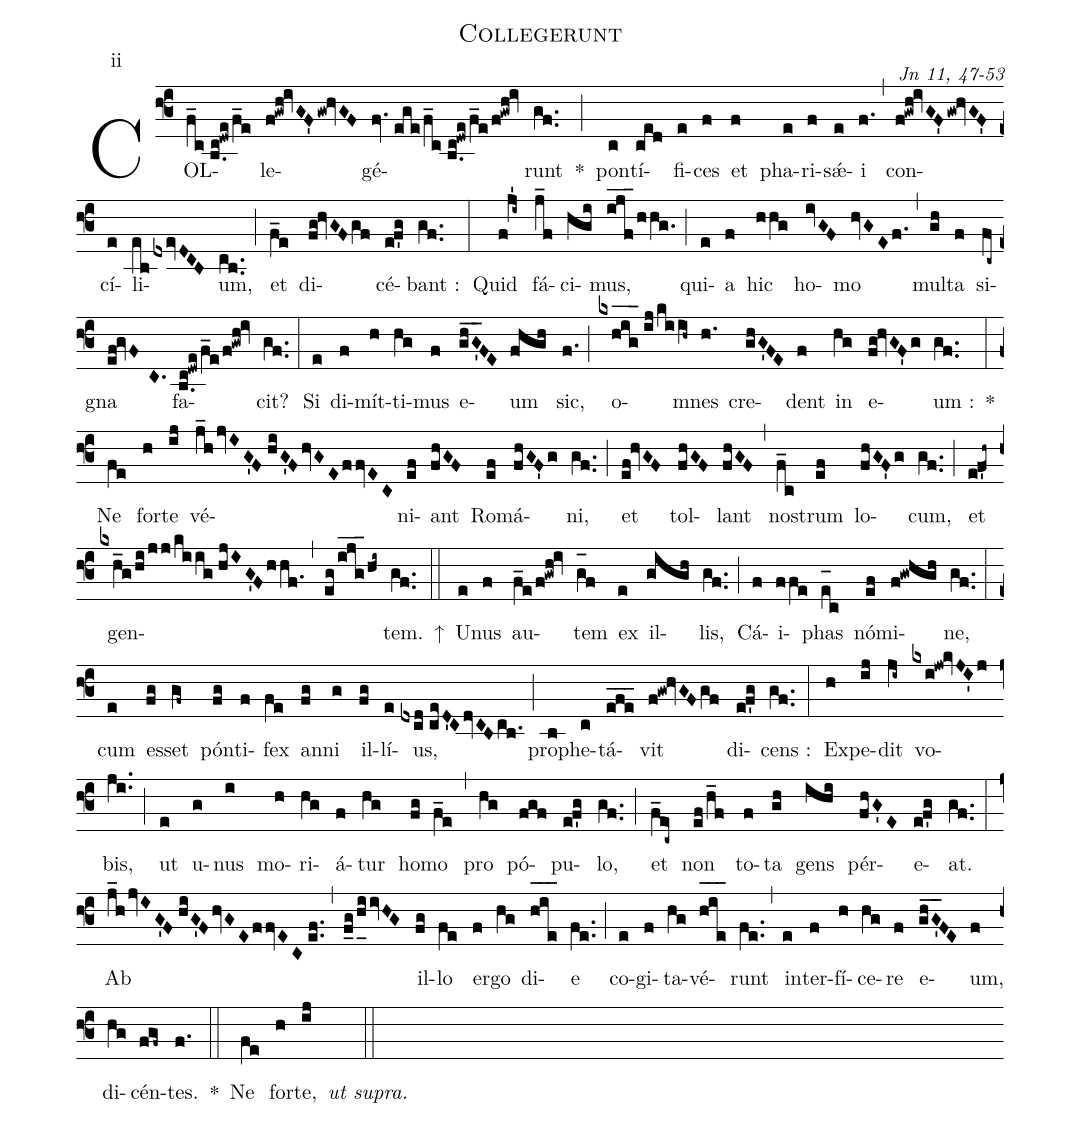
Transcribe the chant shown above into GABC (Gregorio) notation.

name:Collegerunt;
commentary: Jn 11, 47-53;
mode:ii;
%%
(f3)COL(f_c//b.c!dwe/f_e)le(f!gwh!ivGF'gw!hvGF)gé(fv.//ege/f_c//b.c!dwe/f_e/f!gwh!iv)runt(gf..) *(;) pon(c)tí(ced)fi(e)ces(f) et(f) pha(e)ri(f)sǽ(e)i(f.) (,) con(f!gwh!ivGF'gw!hvGF')cí(e)li(ebdxevDCB)um,(cb..) (;) et(f_e) di(fg!hvGFgf)cé(e!f'g)bant~:(gf..) (:) Quid(f!j'i~) fá(j_f)ci(hgi)mus,(ijf___/hhg.) (;) qui(e)a(f) hic(hhg) ho(ivGF)mo(hvGEf.) (,) mul(gh)ta(f) si(fc~)gna(ef!gvFC.) fa(b.c!dwe/f_e/f!gwh!iv)cit?(gf..) (:) Si(e) di(f)mít(h)ti(hg)mus(f) e(ghG'__FE)um(fhgh) sic,(f.) (;) o(kx!h_[oh:h]i_[oh:h]g_[oh:h]//ij/kiih~)mnes(h.) cre(ghG'FE)dent(f) in(hg) e(fg!hvGF'g)um~:(gf..) *(:) Ne(fe) for(h)te(ij) vé(j_hjvIG'F//hiG'FhvGEffvEC)ni(ef)ant(fhGF) Ro(ef)má(fhGF'g)ni,(gf..) (;) et(ef!hvGF) tol(fhGF)lant(fhGF) (,) no(f_c)strum(ef) lo(fhGF'g)cum,(gf..) (;) et(e!f'h~) gen(kxh_g/hi/jj/kiig//hjIG'Fhhf.,eg/ijg___/hi~)tem.(gf..) ↑(::) U(e)nus(f) au(f_e/f!gwh!iv)tem(g_[oh:h]f) ex(e) il(gigh)lis,(gf..) (;) Cá(f)i(ffe)phas(e_[oh:h]c) nó(ef)mi(f!gwhgh)ne,(gf..) (:) cum(e) es(fg)set(gf~) pón(fg)ti(f)fex(fe) an(fg)ni(g) il(fg)lí(e)us,(dxcd//ceD'CdvCBcb.) (;) pro(b)phe(c)tá(efe___)vit(f!gw!hvGFgf) di(e!f'g)cens~:(gf..) (:) Ex(h)pe(ij)dit(ji~) vo(kxi!jw!kvJI'j)bis,(ji..) (;) ut(e) u(g)nus(i) mo(h)ri(hg)á(f)tur(hg) ho(fg)mo(f_e) (,) pro(hg) pó(fgf)pu(e!f'g)lo,(gf..) (;) et(f_1ec~) non(ef/h_f) to(f)ta(gh) gens(ihi) pér(fhG'E)e(e!f'g)at.(gf..) (:) Ab(j_hjvIG'F//hiG'FhvGEffvEC//ef..) (,) (f_g/h_iivHG) il(fg)lo(fe) er(f)go(hg) di(h_[oh:h]i_[oh:h]e_[oh:h])e(fe..) (;) co(e)gi(f)ta(hg)vé(h_[oh:h]i_[oh:h]e_[oh:h])runt(fe..) (,) in(e)ter(f)fí(h)ce(hg)re(f) e(gh_G'_FE)um,(f) di(hg)cén(fgf~)tes.(f.) *(::) Ne(fe) for(h)te,(ij) <i>ut supra.</i> (::)
